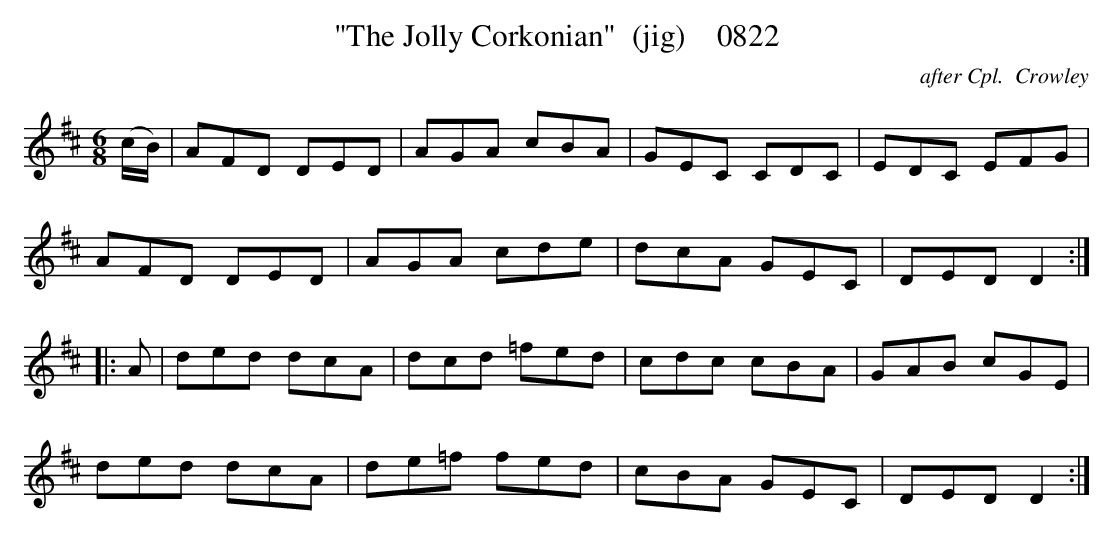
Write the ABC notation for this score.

X:1
T:"The Jolly Corkonian"  (jig)    0822
C:after Cpl.  Crowley
BRENNAN July 2003 (HTTP://WWW.SOSYOURMOM.COM)
M:6/8
L:1/8
K:D
(c/2B/2)|AFD DED|AGA cBA|GEC CDC|EDC EFG|
AFD DED|AGA cde|dcA GEC|DED D2:|
|:A|ded dcA|dcd =fed|cdc cBA|GAB cGE|
ded dcA|de=f fed|cBA GEC|DED D2:|
